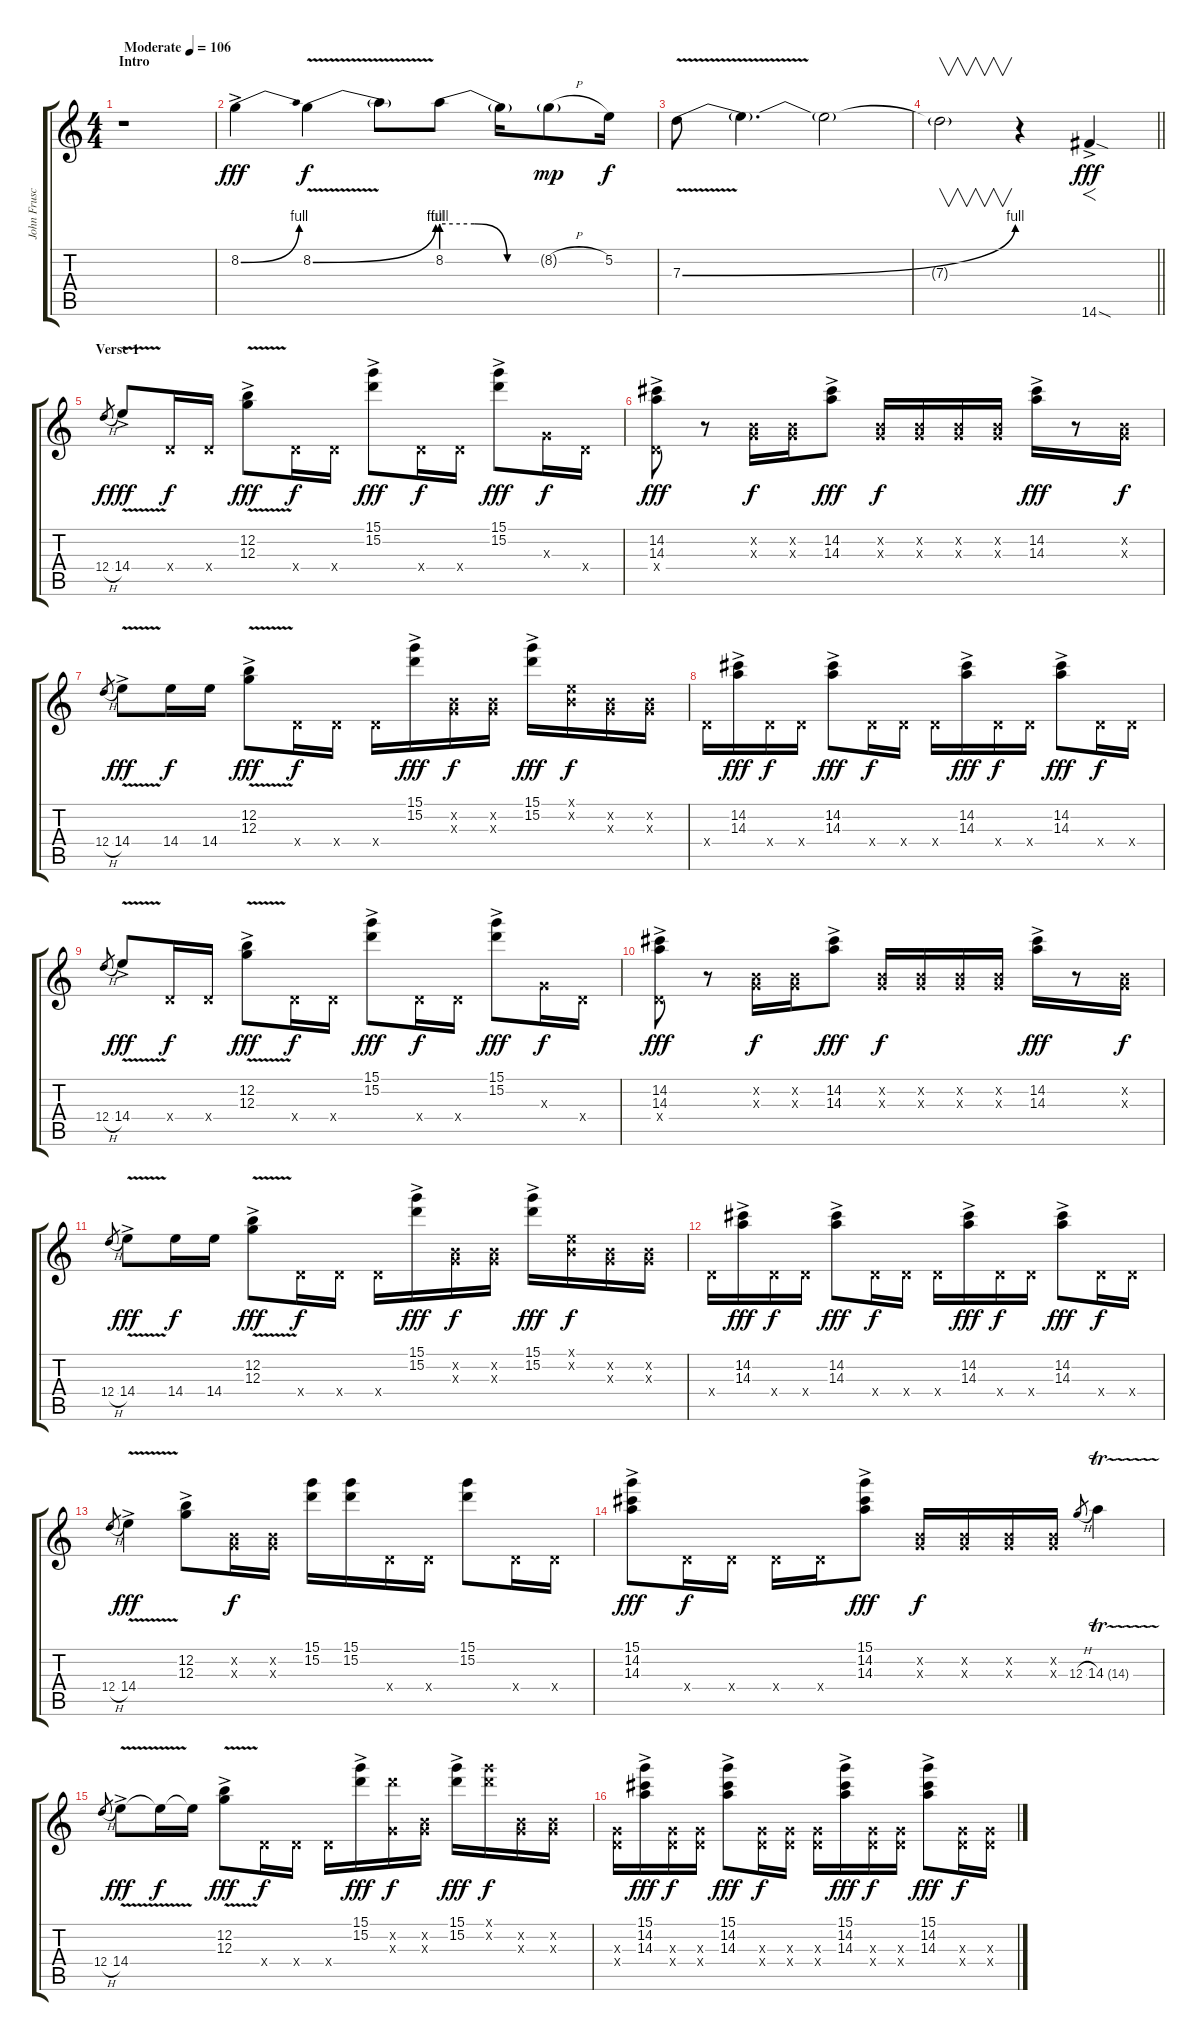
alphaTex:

\track ("John Frusciante [Guitar 1]" "John Frusc") {instrument distortionguitar}
\staff {score tabs}
\tuning (E4 B3 G3 D3 A2 E2) {hide}
\ts (4 4)
\section ("" "Intro")
\tempo (106 "Moderate")
\clef g2
\ks c
r.1{dy fff instrument distortionguitar} |
8.2{be (bend 0 0 60 4) ac}.4 8.2{be (bend 0 0 60 4) v}.4{dy f} 8.2{t}.8 8.2{be (custom 0 4 20 4 40 0 60 0)}.8 8.2{t}.16 8.2{h g}.8{dy mp} 5.2.16{dy f} |
7.3{be (bend 0 0 60 4) v}.8 7.3{t}.4{d} 7.3{t}.2 |
\barLineRight lightlight
7.3{t}.2{v} r.4 14.6{sod ac}.4{f dy fff} |
\section ("" "Verse 1")
12.4{h}.8{gr dy f} 14.4{v ac}.8{dy fff} 0.4{x}.16{dy f} 0.4{x}.16 (12.2{v ac} 12.3{v ac}).8{dy fff} 0.4{x}.16{dy f} 0.4{x}.16 (15.1{ac} 15.2{ac}).8{dy fff} 0.4{x}.16{dy f} 0.4{x}.16 (15.1{ac} 15.2{ac}).8{dy fff} 0.3{x}.16{dy f} 0.4{x}.16 |
(14.2{ac} 14.3{ac} 0.4{x}).8{dy fff} r.8 (0.2{x} 0.3{x}).16{dy f} (0.2{x} 0.3{x}).16 (14.2{ac} 14.3{ac}).8{dy fff} (0.2{x} 0.3{x}).16{dy f} (0.2{x} 0.3{x}).16 (0.2{x} 0.3{x}).16 (0.2{x} 0.3{x}).16 (14.2{ac} 14.3{ac}).16{dy fff} r.8 (0.2{x} 0.3{x}).16{dy f} |
12.4{h}.8{gr} 14.4{v ac}.8{dy fff} 14.4.16{dy f} 14.4.16 (12.2{v ac} 12.3{v ac}).8{dy fff} 0.4{x}.16{dy f} 0.4{x}.16 0.4{x}.16 (15.1{ac} 15.2{ac}).16{dy fff} (0.2{x} 0.3{x}).16{dy f} (0.2{x} 0.3{x}).16 (15.1{ac} 15.2{ac}).16{dy fff} (0.1{x} 0.2{x}).16{dy f} (0.2{x} 0.3{x}).16 (0.2{x} 0.3{x}).16 |
0.4{x}.16 (14.2{ac} 14.3{ac}).16{dy fff} 0.4{x}.16{dy f} 0.4{x}.16 (14.2{ac} 14.3{ac}).8{dy fff} 0.4{x}.16{dy f} 0.4{x}.16 0.4{x}.16 (14.2{ac} 14.3{ac}).16{dy fff} 0.4{x}.16{dy f} 0.4{x}.16 (14.2{ac} 14.3{ac}).8{dy fff} 0.4{x}.16{dy f} 0.4{x}.16 |
12.4{h}.8{gr} 14.4{v ac}.8{dy fff} 0.4{x}.16{dy f} 0.4{x}.16 (12.2{v ac} 12.3{v ac}).8{dy fff} 0.4{x}.16{dy f} 0.4{x}.16 (15.1{ac} 15.2{ac}).8{dy fff} 0.4{x}.16{dy f} 0.4{x}.16 (15.1{ac} 15.2{ac}).8{dy fff} 0.3{x}.16{dy f} 0.4{x}.16 |
(14.2{ac} 14.3{ac} 0.4{x}).8{dy fff} r.8 (0.2{x} 0.3{x}).16{dy f} (0.2{x} 0.3{x}).16 (14.2{ac} 14.3{ac}).8{dy fff} (0.2{x} 0.3{x}).16{dy f} (0.2{x} 0.3{x}).16 (0.2{x} 0.3{x}).16 (0.2{x} 0.3{x}).16 (14.2{ac} 14.3{ac}).16{dy fff} r.8 (0.2{x} 0.3{x}).16{dy f} |
12.4{h}.8{gr} 14.4{v ac}.8{dy fff} 14.4.16{dy f} 14.4.16 (12.2{v ac} 12.3{v ac}).8{dy fff} 0.4{x}.16{dy f} 0.4{x}.16 0.4{x}.16 (15.1{ac} 15.2{ac}).16{dy fff} (0.2{x} 0.3{x}).16{dy f} (0.2{x} 0.3{x}).16 (15.1{ac} 15.2{ac}).16{dy fff} (0.1{x} 0.2{x}).16{dy f} (0.2{x} 0.3{x}).16 (0.2{x} 0.3{x}).16 |
0.4{x}.16 (14.2{ac} 14.3{ac}).16{dy fff} 0.4{x}.16{dy f} 0.4{x}.16 (14.2{ac} 14.3{ac}).8{dy fff} 0.4{x}.16{dy f} 0.4{x}.16 0.4{x}.16 (14.2{ac} 14.3{ac}).16{dy fff} 0.4{x}.16{dy f} 0.4{x}.16 (14.2{ac} 14.3{ac}).8{dy fff} 0.4{x}.16{dy f} 0.4{x}.16 |
12.4{h}.8{gr} 14.4{v ac}.4{dy fff} (12.2{ac} 12.3{ac}).8 (0.2{x} 0.3{x}).16{dy f} (0.2{x} 0.3{x}).16 (15.1 15.2).16 (15.1 15.2).16 0.4{x}.16 0.4{x}.16 (15.1 15.2).8 0.4{x}.16 0.4{x}.16 |
(15.1{ac} 14.2{ac} 14.3{ac}).8{dy fff} 0.4{x}.16{dy f} 0.4{x}.16 0.4{x}.16 0.4{x}.16 (15.1{ac} 14.2{ac} 14.3{ac}).8{dy fff} (0.2{x} 0.3{x}).16{dy f} (0.2{x} 0.3{x}).16 (0.2{x} 0.3{x}).16 (0.2{x} 0.3{x}).16 12.3{h}.8{gr} 14.3{tr (14 16)}.4 |
12.4{h}.8{gr} 14.4{v ac}.8{dy fff} 14.4{t}.16{dy f} 14.4{t}.16 (12.2{v ac} 12.3{v ac}).8{dy fff} 0.4{x}.16{dy f} 0.4{x}.16 0.4{x}.16 (15.1{ac} 15.2{ac}).16{dy fff} (15.2{x} 0.3{x}).16{dy f} (0.2{x} 0.3{x}).16 (15.1{ac} 15.2{ac}).16{dy fff} (15.1{x} 15.2{x}).16{dy f} (0.2{x} 0.3{x}).16 (0.2{x} 0.3{x}).16 |
(0.3{x} 0.4{x}).16 (15.1{ac} 14.2{ac} 14.3{ac}).16{dy fff} (0.3{x} 0.4{x}).16{dy f} (0.3{x} 0.4{x}).16 (15.1{ac} 14.2{ac} 14.3{ac}).8{dy fff} (0.3{x} 0.4{x}).16{dy f} (0.3{x} 0.4{x}).16 (0.3{x} 0.4{x}).16 (15.1{ac} 14.2{ac} 14.3{ac}).16{dy fff} (0.3{x} 0.4{x}).16{dy f} (0.3{x} 0.4{x}).16 (15.1{ac} 14.2{ac} 14.3{ac}).8{dy fff} (0.3{x} 0.4{x}).16{dy f} (0.3{x} 0.4{x}).16
